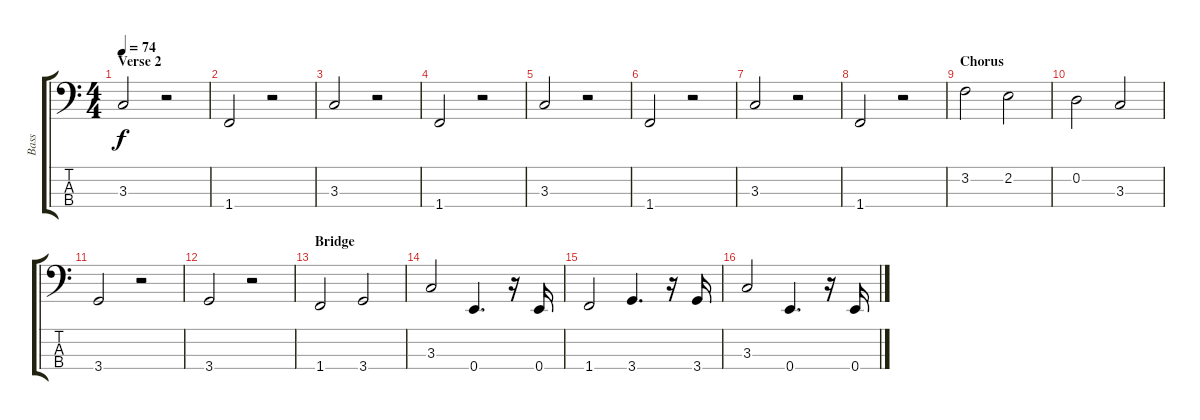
\track ("Bass" "Bass") {instrument electricbassfinger}
\staff {score tabs}
\tuning (G2 D2 A1 E1) {hide}
\ts (4 4)
\section ("" "Verse 2")
\tempo 74
\clef f4
\ks c
3.3.2{dy f} r.2 |
1.4.2 r.2 |
3.3.2 r.2 |
1.4.2 r.2 |
3.3.2 r.2 |
1.4.2 r.2 |
3.3.2 r.2 |
1.4.2 r.2 |
\section ("" "Chorus")
3.2.2 2.2.2 |
0.2.2 3.3.2 |
3.4.2 r.2 |
3.4.2 r.2 |
\section ("" "Bridge")
1.4.2 3.4.2 |
3.3.2 0.4.4{d} r.16 0.4.16 |
1.4.2 3.4.4{d} r.16 3.4.16 |
3.3.2 0.4.4{d} r.16 0.4.16
